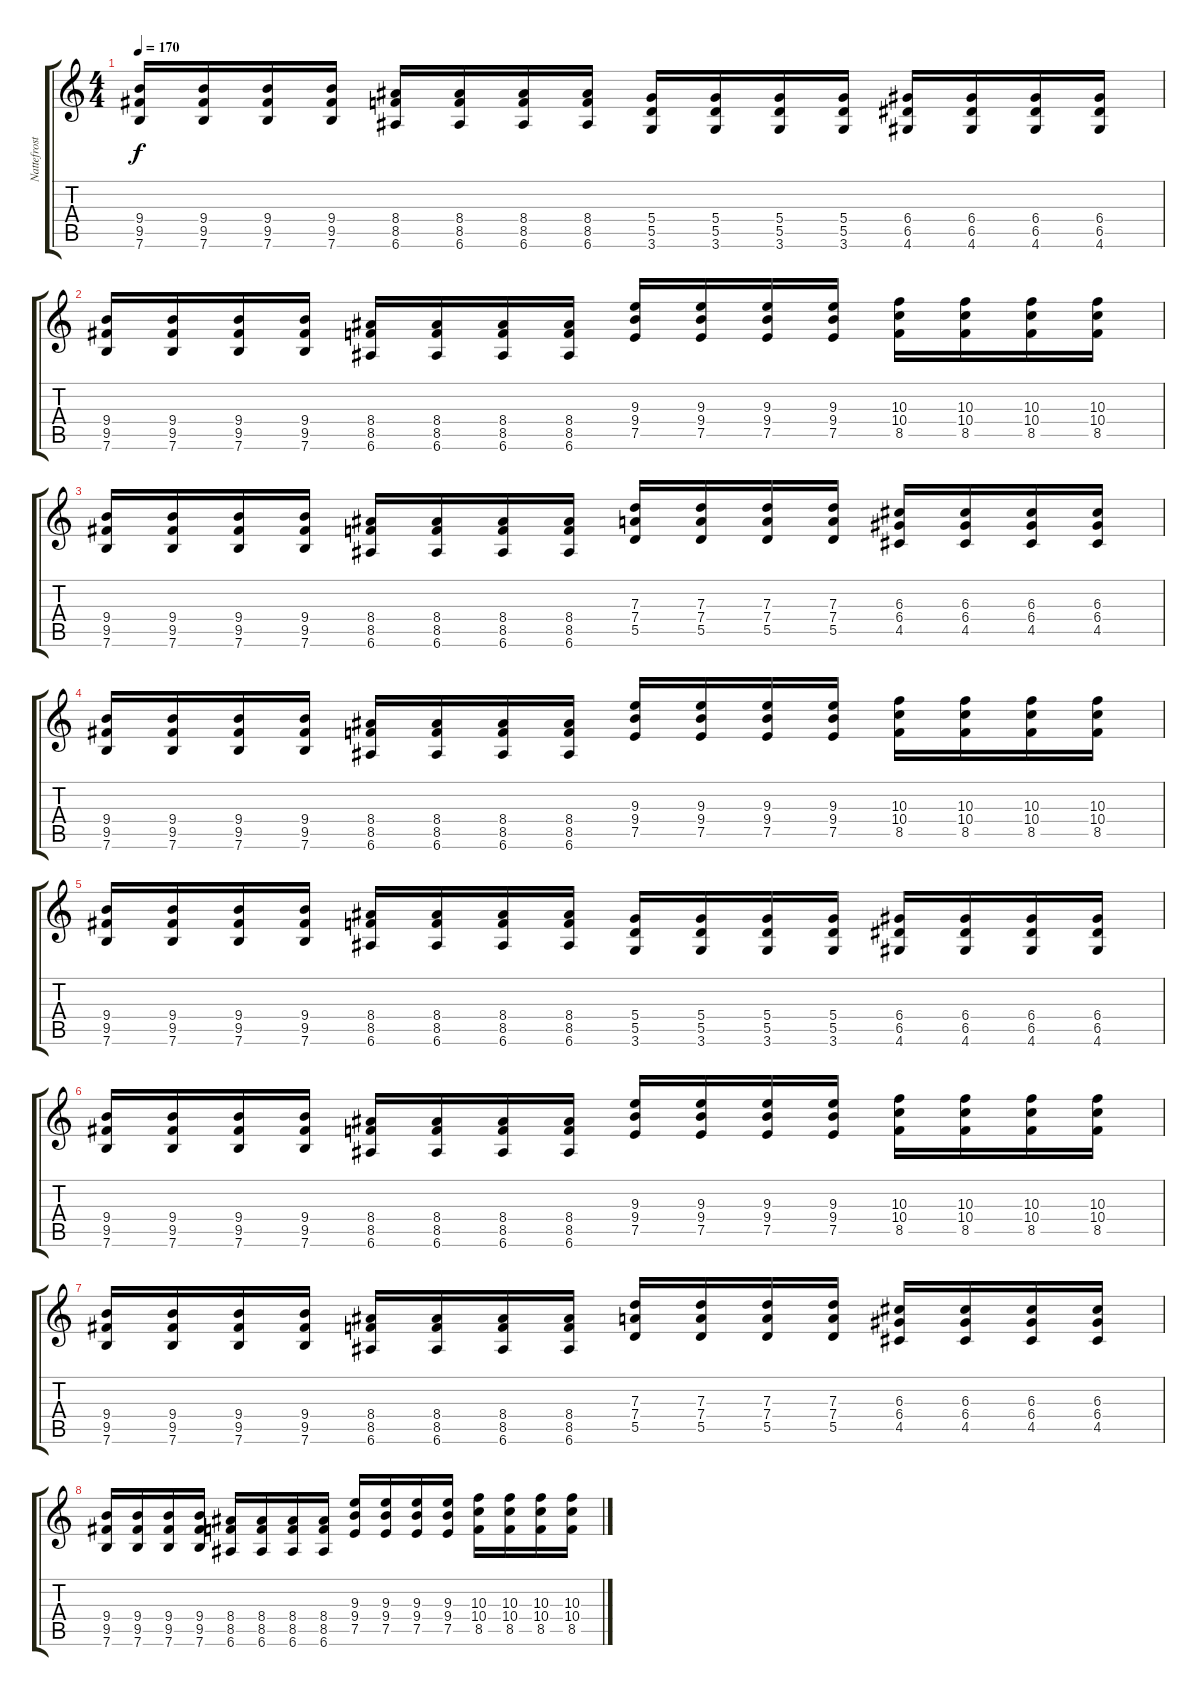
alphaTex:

\track ("Nattefrost" "Nattefrost") {instrument distortionguitar}
\staff {score tabs}
\tuning (E4 B3 G3 D3 A2 E2) {hide}
\ts (4 4)
\tempo 170
\clef g2
\ks c
(9.4 9.5 7.6).16{dy f} (9.4 9.5 7.6).16 (9.4 9.5 7.6).16 (9.4 9.5 7.6).16 (8.4 8.5 6.6).16 (8.4 8.5 6.6).16 (8.4 8.5 6.6).16 (8.4 8.5 6.6).16 (5.4 5.5 3.6).16 (5.4 5.5 3.6).16 (5.4 5.5 3.6).16 (5.4 5.5 3.6).16 (6.4 6.5 4.6).16 (6.4 6.5 4.6).16 (6.4 6.5 4.6).16 (6.4 6.5 4.6).16 |
(9.4 9.5 7.6).16 (9.4 9.5 7.6).16 (9.4 9.5 7.6).16 (9.4 9.5 7.6).16 (8.4 8.5 6.6).16 (8.4 8.5 6.6).16 (8.4 8.5 6.6).16 (8.4 8.5 6.6).16 (9.3 9.4 7.5).16 (9.3 9.4 7.5).16 (9.3 9.4 7.5).16 (9.3 9.4 7.5).16 (10.3 10.4 8.5).16 (10.3 10.4 8.5).16 (10.3 10.4 8.5).16 (10.3 10.4 8.5).16 |
(9.4 9.5 7.6).16 (9.4 9.5 7.6).16 (9.4 9.5 7.6).16 (9.4 9.5 7.6).16 (8.4 8.5 6.6).16 (8.4 8.5 6.6).16 (8.4 8.5 6.6).16 (8.4 8.5 6.6).16 (7.3 7.4 5.5).16 (7.3 7.4 5.5).16 (7.3 7.4 5.5).16 (7.3 7.4 5.5).16 (6.3 6.4 4.5).16 (6.3 6.4 4.5).16 (6.3 6.4 4.5).16 (6.3 6.4 4.5).16 |
(9.4 9.5 7.6).16 (9.4 9.5 7.6).16 (9.4 9.5 7.6).16 (9.4 9.5 7.6).16 (8.4 8.5 6.6).16 (8.4 8.5 6.6).16 (8.4 8.5 6.6).16 (8.4 8.5 6.6).16 (9.3 9.4 7.5).16 (9.3 9.4 7.5).16 (9.3 9.4 7.5).16 (9.3 9.4 7.5).16 (10.3 10.4 8.5).16 (10.3 10.4 8.5).16 (10.3 10.4 8.5).16 (10.3 10.4 8.5).16 |
(9.4 9.5 7.6).16 (9.4 9.5 7.6).16 (9.4 9.5 7.6).16 (9.4 9.5 7.6).16 (8.4 8.5 6.6).16 (8.4 8.5 6.6).16 (8.4 8.5 6.6).16 (8.4 8.5 6.6).16 (5.4 5.5 3.6).16 (5.4 5.5 3.6).16 (5.4 5.5 3.6).16 (5.4 5.5 3.6).16 (6.4 6.5 4.6).16 (6.4 6.5 4.6).16 (6.4 6.5 4.6).16 (6.4 6.5 4.6).16 |
(9.4 9.5 7.6).16 (9.4 9.5 7.6).16 (9.4 9.5 7.6).16 (9.4 9.5 7.6).16 (8.4 8.5 6.6).16 (8.4 8.5 6.6).16 (8.4 8.5 6.6).16 (8.4 8.5 6.6).16 (9.3 9.4 7.5).16 (9.3 9.4 7.5).16 (9.3 9.4 7.5).16 (9.3 9.4 7.5).16 (10.3 10.4 8.5).16 (10.3 10.4 8.5).16 (10.3 10.4 8.5).16 (10.3 10.4 8.5).16 |
(9.4 9.5 7.6).16 (9.4 9.5 7.6).16 (9.4 9.5 7.6).16 (9.4 9.5 7.6).16 (8.4 8.5 6.6).16 (8.4 8.5 6.6).16 (8.4 8.5 6.6).16 (8.4 8.5 6.6).16 (7.3 7.4 5.5).16 (7.3 7.4 5.5).16 (7.3 7.4 5.5).16 (7.3 7.4 5.5).16 (6.3 6.4 4.5).16 (6.3 6.4 4.5).16 (6.3 6.4 4.5).16 (6.3 6.4 4.5).16 |
(9.4 9.5 7.6).16 (9.4 9.5 7.6).16 (9.4 9.5 7.6).16 (9.4 9.5 7.6).16 (8.4 8.5 6.6).16 (8.4 8.5 6.6).16 (8.4 8.5 6.6).16 (8.4 8.5 6.6).16 (9.3 9.4 7.5).16 (9.3 9.4 7.5).16 (9.3 9.4 7.5).16 (9.3 9.4 7.5).16 (10.3 10.4 8.5).16 (10.3 10.4 8.5).16 (10.3 10.4 8.5).16 (10.3 10.4 8.5).16
